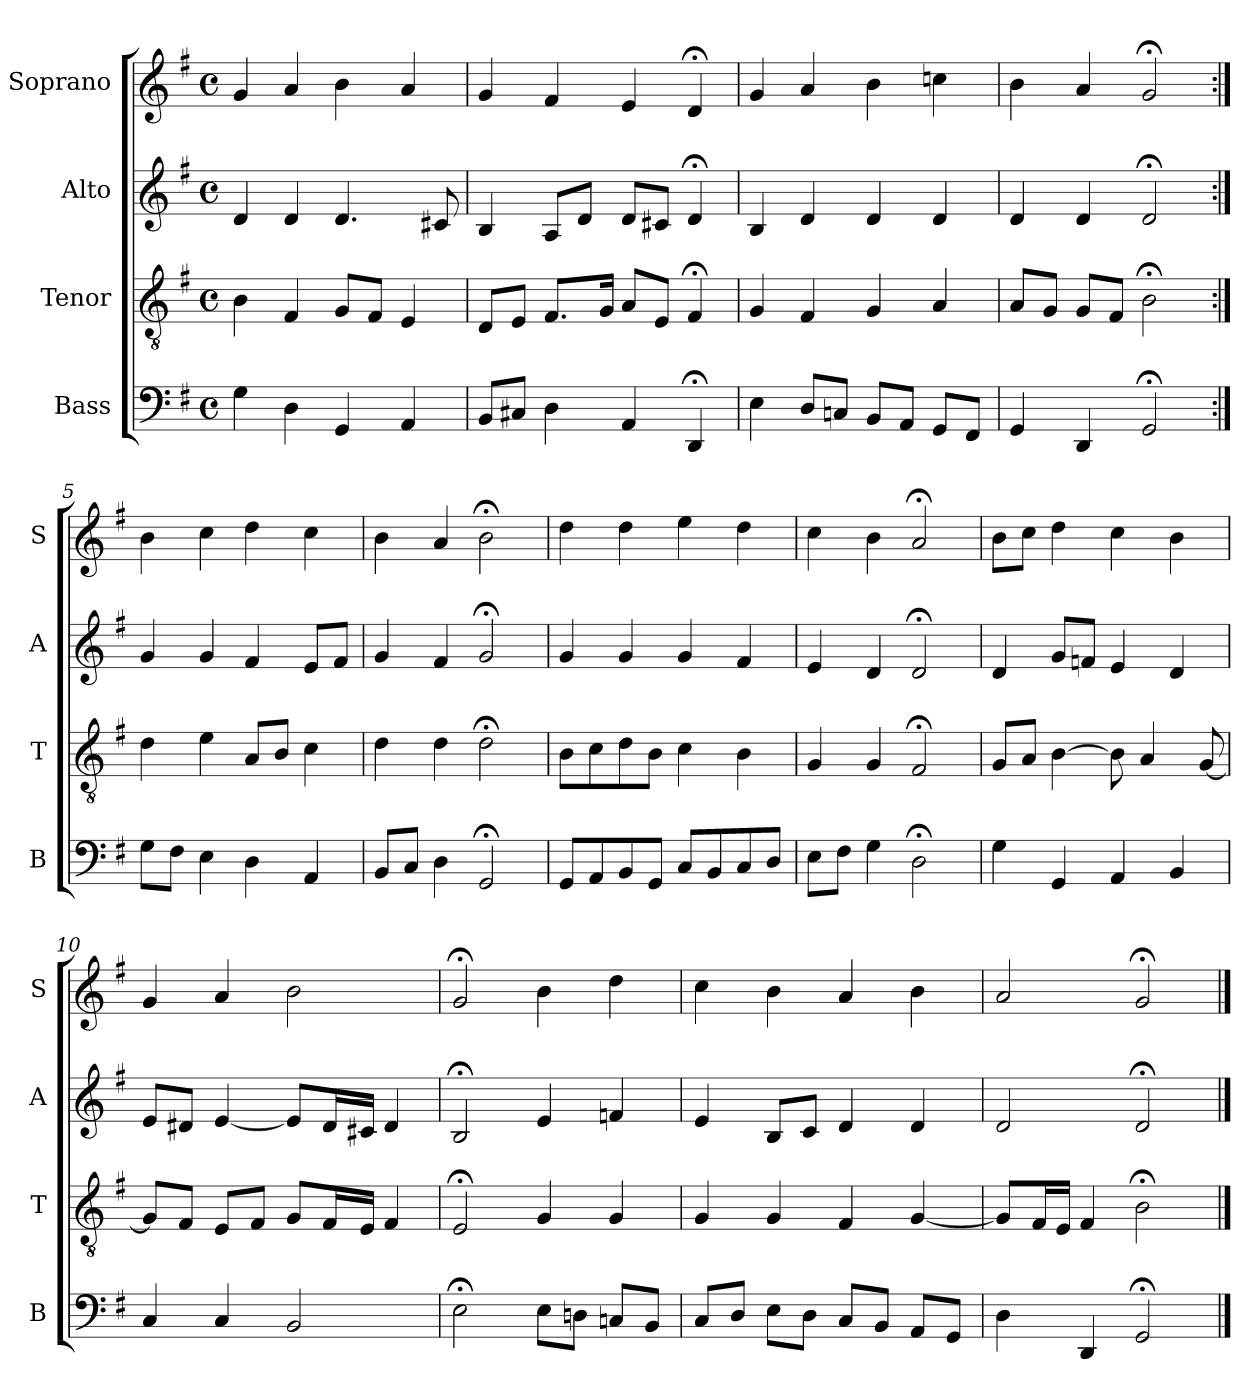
**kern	**kern	**kern	**kern
*part4	*part3	*part2	*part1
*staff4	*staff3	*staff2	*staff1
*I"Bass	*I"Tenor	*I"Alto	*I"Soprano
*I'B	*I'T	*I'A	*I'S
*clefF4	*clefGv2	*clefG2	*clefG2
*k[f#]	*k[f#]	*k[f#]	*k[f#]
*G:	*G:	*G:	*G:
*M4/4	*M4/4	*M4/4	*M4/4
*met(c)	*met(c)	*met(c)	*met(c)
*MM100	*MM100	*MM100	*MM100
=1	=1	=1	=1
4G	4B	4d	4g
4D	4F#	4d	4a
4GG	8GL	4.d	4b
.	8F#J	.	.
4AA	4E	.	4a
.	.	8c#X	.
=2	=2	=2	=2
8BBL	8DL	4B	4g
8C#XJ	8EJ	.	.
4D	8.F#L	8AL	4f#
.	.	8dJ	.
.	16GJk	.	.
4AA	8AL	8dL	4e
.	8EJ	8c#XJ	.
4DD;<	4F#;<	4d;<	4d;<
=3	=3	=3	=3
4E	4G	4B	4g
8DL	4F#	4d	4a
8CnJ	.	.	.
8BBL	4G	4d	4b
8AAJ	.	.	.
8GGL	4A	4d	4ccn
8FF#J	.	.	.
=4	=4	=4	=4
4GG	8AL	4d	4b
.	8GJ	.	.
4DD	8GL	4d	4a
.	8F#J	.	.
2GG;<	2B;<	2d;<	2g;<
=5:|!	=5:|!	=5:|!	=5:|!
8GL	4d	4g	4b
8F#J	.	.	.
4E	4e	4g	4cc
4D	8AL	4f#	4dd
.	8BJ	.	.
4AA	4c	8eL	4cc
.	.	8f#J	.
=6	=6	=6	=6
8BBL	4d	4g	4b
8CJ	.	.	.
4D	4d	4f#	4a
2GG;<	2d;<	2g;<	2b;<
=7	=7	=7	=7
8GGL	8BL	4g	4dd
8AA	8c	.	.
8BB	8d	4gi	4dd
8GGJ	8BJ	.	.
8CL	4ci	4gi	4ee
8BB	.	.	.
8C	4Bi	4f#i	4dd
8DJ	.	.	.
=8	=8	=8	=8
8EL	4G	4e	4cc
8F#J	.	.	.
4G	4G	4d	4b
2D;<	2F#;<	2d;<	2a;<
=9	=9	=9	=9
4G	8GL	4d	8bL
.	8AJ	.	8ccJ
4GG	[4B	8gL	4dd
.	.	8fnJ	.
4AA	8B]	4e	4cc
.	4A	.	.
4BB	.	4d	4b
.	[8G	.	.
=10	=10	=10	=10
4C	8GL]	8eL	4g
.	8F#J	8d#XJ	.
4C	8EL	[4e	4a
.	8F#J	.	.
2BB	8GL	8eL]	2b
.	16F#L	16d#L	.
.	16EJJ	16c#XJJ	.
.	4F#	4d#	.
=11	=11	=11	=11
2E;<	2E;<	2B;<	2g;<
8EL	4G	4e	4b
8DnJ	.	.	.
8CnL	4G	4fn	4dd
8BBJ	.	.	.
=12	=12	=12	=12
8CL	4G	4e	4cc
8DJ	.	.	.
8EL	4G	8BL	4b
8DJ	.	8cJ	.
8CL	4F#	4d	4a
8BBJ	.	.	.
8AAL	[4G	4d	4b
8GGJ	.	.	.
=13	=13	=13	=13
4D	8GL]	2d	2a
.	16F#L	.	.
.	16EJJ	.	.
4DD	4F#	.	.
2GG;<	2B;<	2d;<	2g;<
==	==	==	==
*-	*-	*-	*-
